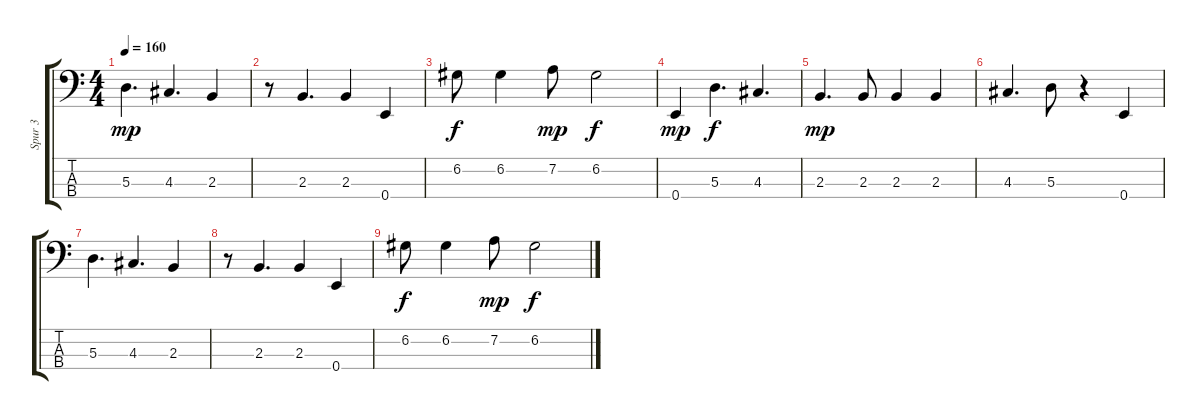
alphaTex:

\track ("Spur 3" "Spur 3") {instrument electricbassfinger}
\staff {score tabs}
\tuning (G2 D2 A1 E1) {hide}
\ts (4 4)
\tempo 160
\clef f4
\ks c
5.3.4{d dy mp} 4.3.4{d} 2.3.4 |
r.8 2.3.4{d} 2.3.4 0.4.4 |
6.2.8{dy f} 6.2.4 7.2.8{dy mp} 6.2.2{dy f} |
0.4.4{dy mp} 5.3.4{d dy f} 4.3.4{d} |
2.3.4{d dy mp} 2.3.8 2.3.4 2.3.4 |
4.3.4{d} 5.3.8 r.4 0.4.4 |
5.3.4{d} 4.3.4{d} 2.3.4 |
r.8 2.3.4{d} 2.3.4 0.4.4 |
6.2.8{dy f} 6.2.4 7.2.8{dy mp} 6.2.2{dy f}
